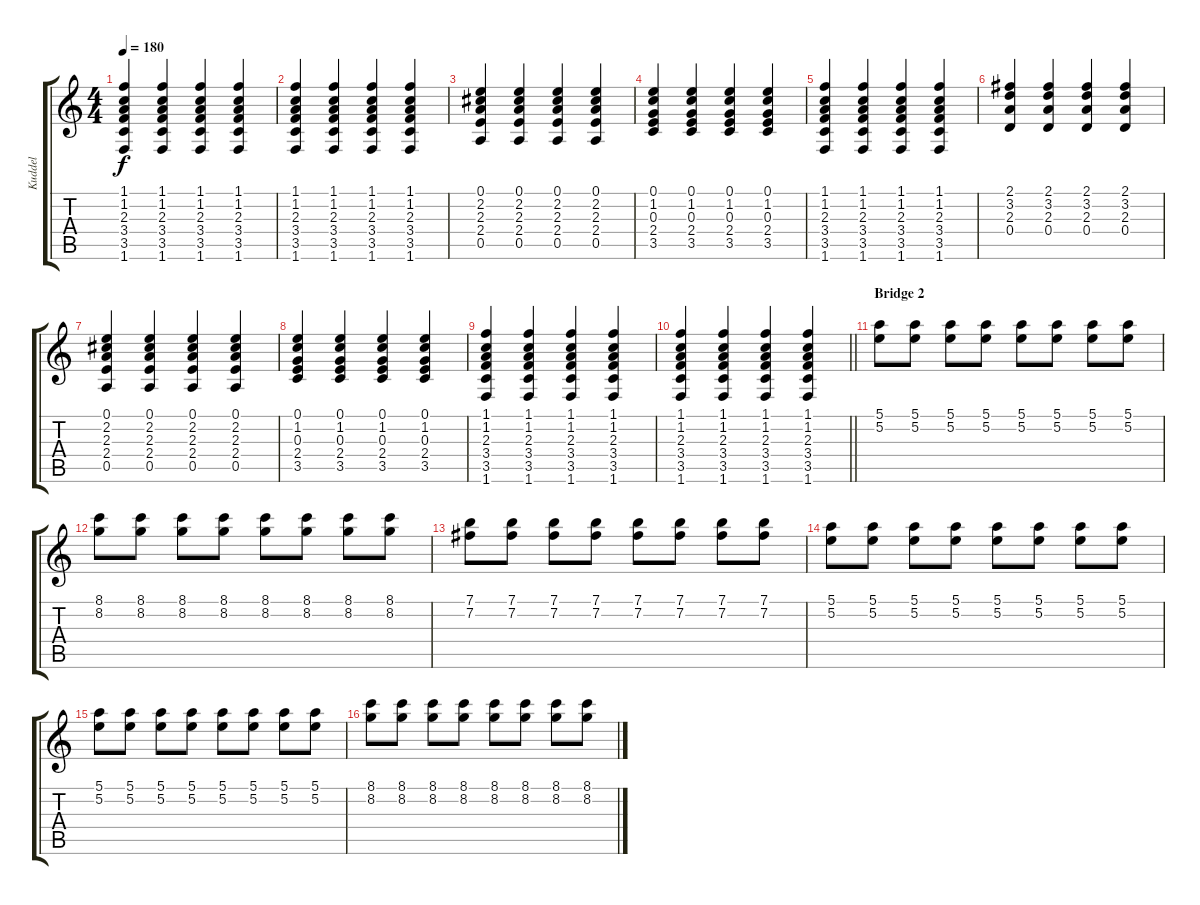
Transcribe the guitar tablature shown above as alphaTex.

\track ("Kuddel" "Kuddel") {instrument overdrivenguitar}
\staff {score tabs}
\tuning (E4 B3 G3 D3 A2 E2) {hide}
\ts (4 4)
\tempo 180
\clef g2
\ks c
(1.1 1.2 2.3 3.4 3.5 1.6).4{dy f} (1.1 1.2 2.3 3.4 3.5 1.6).4 (1.1 1.2 2.3 3.4 3.5 1.6).4 (1.1 1.2 2.3 3.4 3.5 1.6).4 |
(1.1 1.2 2.3 3.4 3.5 1.6).4 (1.1 1.2 2.3 3.4 3.5 1.6).4 (1.1 1.2 2.3 3.4 3.5 1.6).4 (1.1 1.2 2.3 3.4 3.5 1.6).4 |
(0.1 2.2 2.3 2.4 0.5).4 (0.1 2.2 2.3 2.4 0.5).4 (0.1 2.2 2.3 2.4 0.5).4 (0.1 2.2 2.3 2.4 0.5).4 |
(0.1 1.2 0.3 2.4 3.5).4 (0.1 1.2 0.3 2.4 3.5).4 (0.1 1.2 0.3 2.4 3.5).4 (0.1 1.2 0.3 2.4 3.5).4 |
(1.1 1.2 2.3 3.4 3.5 1.6).4 (1.1 1.2 2.3 3.4 3.5 1.6).4 (1.1 1.2 2.3 3.4 3.5 1.6).4 (1.1 1.2 2.3 3.4 3.5 1.6).4 |
(2.1 3.2 2.3 0.4).4 (2.1 3.2 2.3 0.4).4 (2.1 3.2 2.3 0.4).4 (2.1 3.2 2.3 0.4).4 |
(0.1 2.2 2.3 2.4 0.5).4 (0.1 2.2 2.3 2.4 0.5).4 (0.1 2.2 2.3 2.4 0.5).4 (0.1 2.2 2.3 2.4 0.5).4 |
(0.1 1.2 0.3 2.4 3.5).4 (0.1 1.2 0.3 2.4 3.5).4 (0.1 1.2 0.3 2.4 3.5).4 (0.1 1.2 0.3 2.4 3.5).4 |
(1.1 1.2 2.3 3.4 3.5 1.6).4 (1.1 1.2 2.3 3.4 3.5 1.6).4 (1.1 1.2 2.3 3.4 3.5 1.6).4 (1.1 1.2 2.3 3.4 3.5 1.6).4 |
\barLineRight lightlight
(1.1 1.2 2.3 3.4 3.5 1.6).4 (1.1 1.2 2.3 3.4 3.5 1.6).4 (1.1 1.2 2.3 3.4 3.5 1.6).4 (1.1 1.2 2.3 3.4 3.5 1.6).4 |
\section ("" "Bridge 2")
(5.1 5.2).8 (5.1 5.2).8 (5.1 5.2).8 (5.1 5.2).8 (5.1 5.2).8 (5.1 5.2).8 (5.1 5.2).8 (5.1 5.2).8 |
(8.1 8.2).8 (8.1 8.2).8 (8.1 8.2).8 (8.1 8.2).8 (8.1 8.2).8 (8.1 8.2).8 (8.1 8.2).8 (8.1 8.2).8 |
(7.1 7.2).8 (7.1 7.2).8 (7.1 7.2).8 (7.1 7.2).8 (7.1 7.2).8 (7.1 7.2).8 (7.1 7.2).8 (7.1 7.2).8 |
(5.1 5.2).8 (5.1 5.2).8 (5.1 5.2).8 (5.1 5.2).8 (5.1 5.2).8 (5.1 5.2).8 (5.1 5.2).8 (5.1 5.2).8 |
(5.1 5.2).8 (5.1 5.2).8 (5.1 5.2).8 (5.1 5.2).8 (5.1 5.2).8 (5.1 5.2).8 (5.1 5.2).8 (5.1 5.2).8 |
(8.1 8.2).8 (8.1 8.2).8 (8.1 8.2).8 (8.1 8.2).8 (8.1 8.2).8 (8.1 8.2).8 (8.1 8.2).8 (8.1 8.2).8
